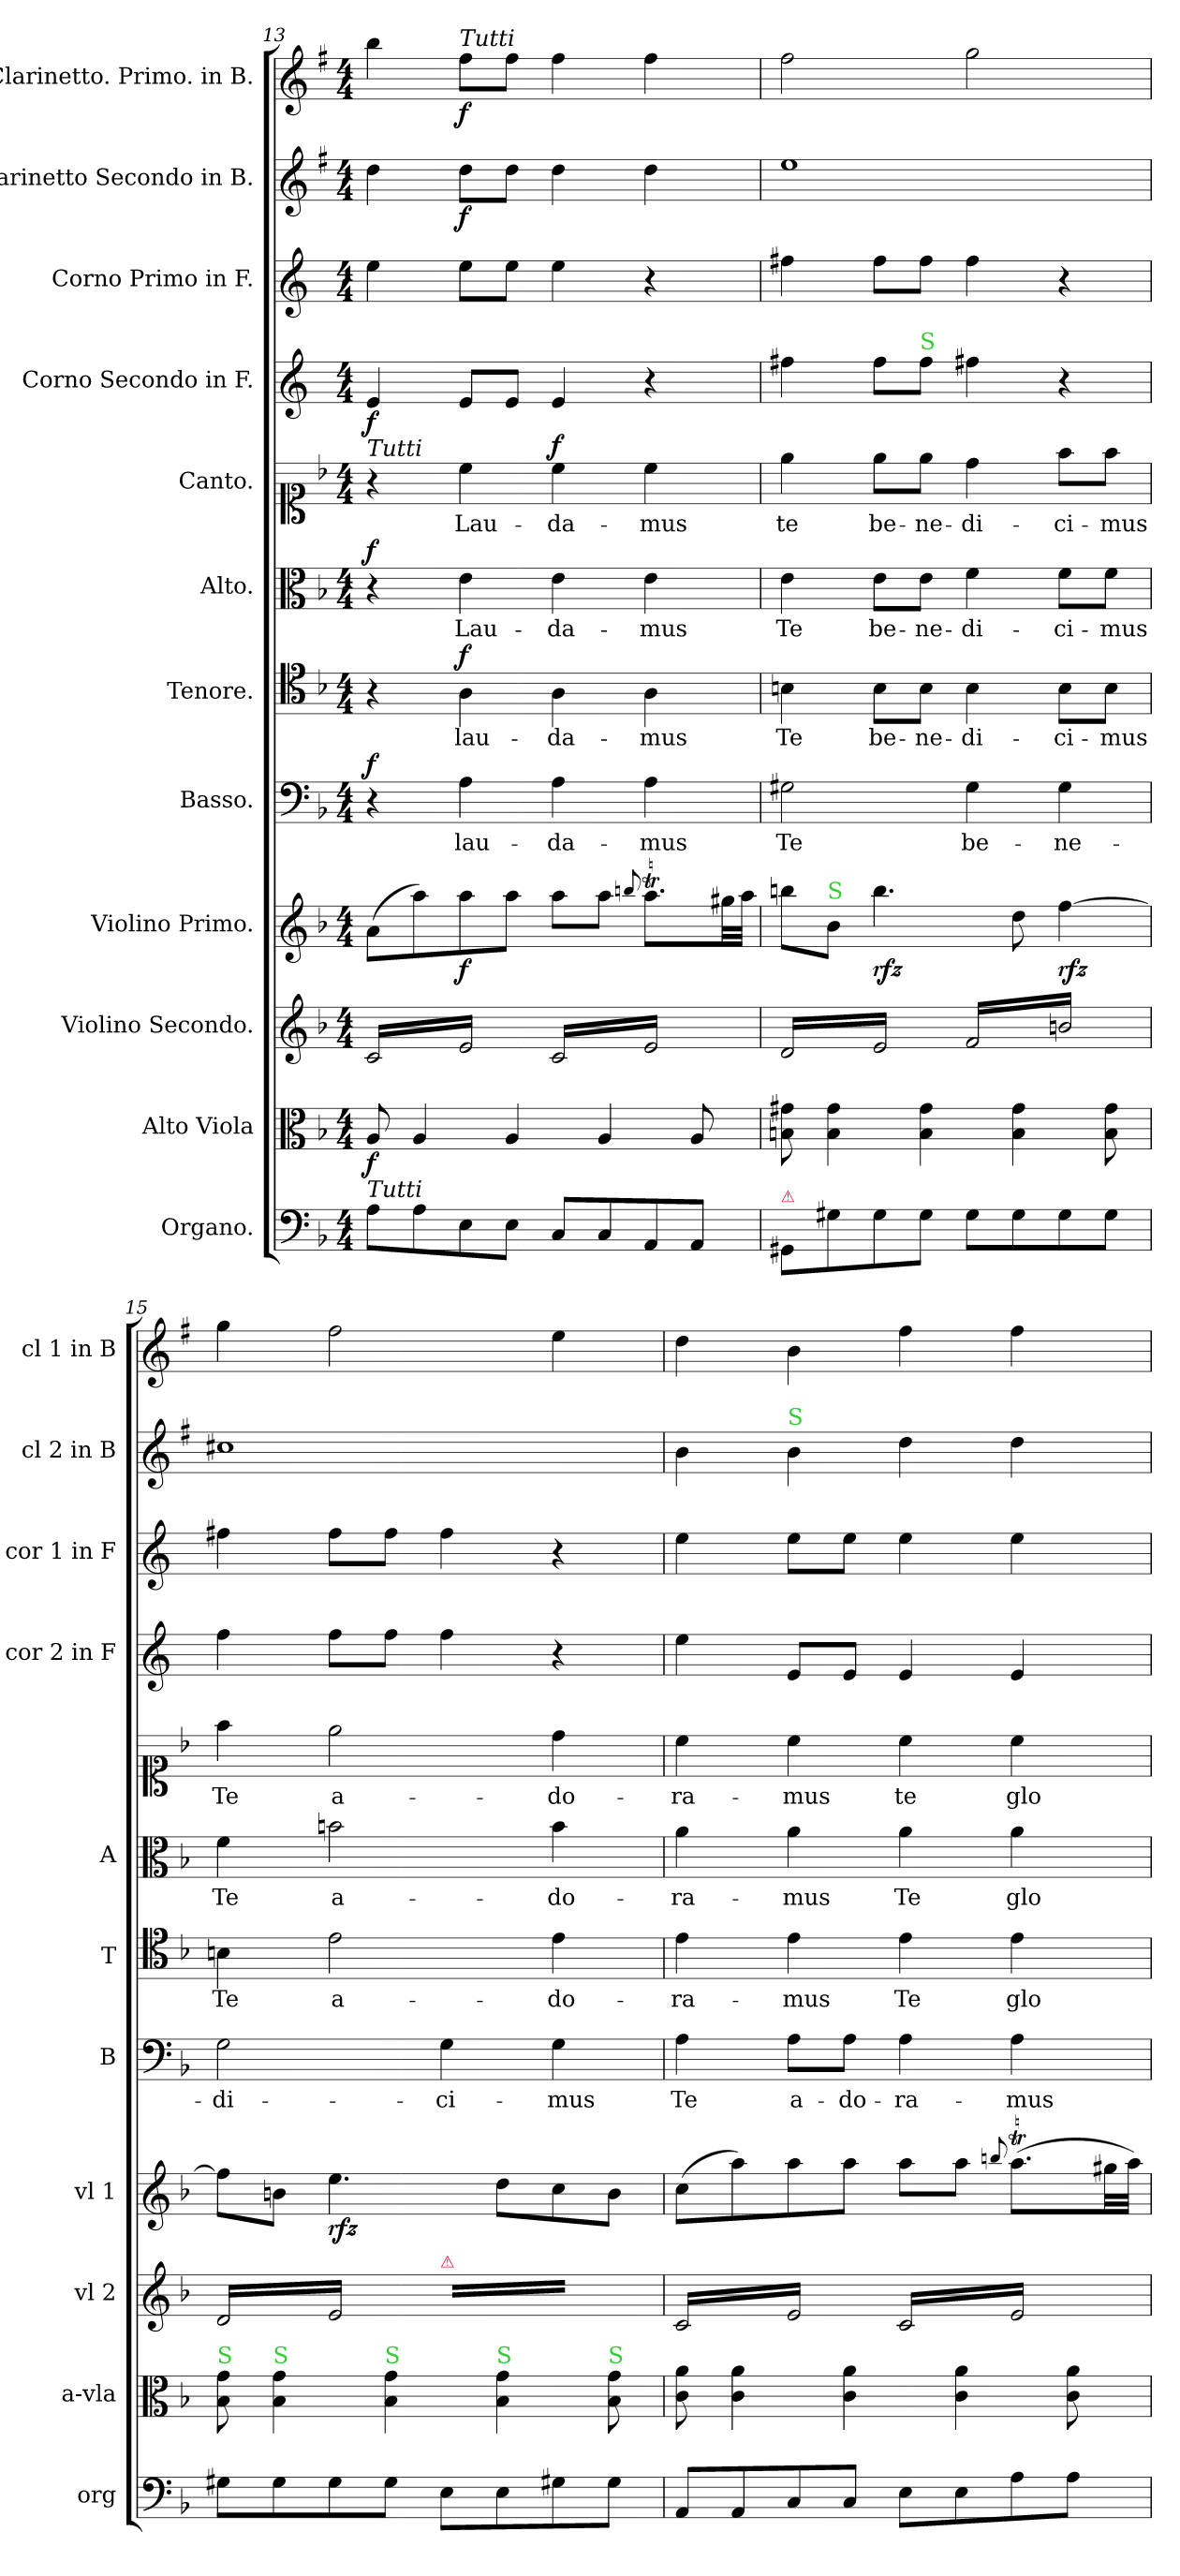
**kern	**kern	**dynam	**kern	**kern	**dynam	**kern	**text	**dynam	**kern	**text	**dynam	**kern	**text	**dynam	**kern	**text	**dynam	**kern	**dynam	**kern	**kern	**dynam	**kern	**dynam
*part12	*part11	*part11	*part10	*part9	*part9	*part8	*part8	*part8	*part7	*part7	*part7	*part6	*part6	*part6	*part5	*part5	*part5	*part4	*part4	*part3	*part2	*part2	*part1	*part1
*staff12	*staff11	*staff11	*staff10	*staff9	*staff9	*staff8	*staff8	*staff8	*staff7	*staff7	*staff7	*staff6	*staff6	*staff6	*staff5	*staff5	*staff5	*staff4	*staff4	*staff3	*staff2	*staff2	*staff1	*staff1
*I"Organo.	*I"Alto Viola	*	*I"Violino Secondo.	*I"Violino Primo.	*	*I"Basso.	*	*	*I"Tenore.	*	*	*I"Alto.	*	*	*I"Canto.	*	*	*I"Corno Secondo in F.	*	*I"Corno Primo in F.	*I"Clarinetto Secondo in B.	*	*I"Clarinetto. Primo. in B.	*
*I'org	*I'a-vla	*	*I'vl 2	*I'vl 1	*	*I'B	*	*	*I'T	*	*	*I'A	*	*	*	*	*	*I'cor 2 in F	*	*I'cor 1 in F	*I'cl 2 in B	*	*I'cl 1 in B	*
*clefF4	*clefC3	*	*clefG2	*clefG2	*	*clefF4	*	*	*clefC4	*	*	*clefC3	*	*	*clefC1	*	*	*clefG2	*	*clefG2	*clefG2	*	*clefG2	*
*	*	*	*	*	*	*	*	*	*	*	*	*	*	*	*	*	*	*ITrd4c7	*	*ITrd4c7	*ITrd1c2	*	*ITrd1c2	*
*k[b-]	*k[b-]	*	*k[b-]	*k[b-]	*	*k[b-]	*	*	*k[b-]	*	*	*k[b-]	*	*	*k[b-]	*	*	*k[b-]	*	*k[b-]	*k[b-]	*	*k[b-]	*
*F:	*F:	*	*F:	*F:	*	*F:	*	*	*F:	*	*	*F:	*	*	*F:	*	*	*F:	*	*F:	*F:	*	*F:	*
*M4/4	*M4/4	*	*M4/4	*M4/4	*	*M4/4	*	*	*M4/4	*	*	*M4/4	*	*	*M4/4	*	*	*M4/4	*	*M4/4	*M4/4	*	*M4/4	*
=13	=13	=13	=13	=13	=13	=13	=13	=13	=13	=13	=13	=13	=13	=13	=13	=13	=13	=13	=13	=13	=13	=13	=13	=13
!	!	!	!	!	!	!	!	!	!	!	!	!	!	!	!LO:TX:a:i:t=Tutti	!	!	!	!	!	!	!	!	!
!LO:TX:a:i:t=Tutti	!	!	!	!	!	!	!	!	!	!	!	!	!	!	!	!	!	!	!	!	!	!	!	!
!	!	!	!	!	!	!	!	!LO:DY:a	!	!	!	!	!	!LO:DY:a	!	!	!	!	!	!	!	!	!	!
*	*	*	*tremolo	*	*	*	*	*	*	*	*	*	*	*	*	*	*	*	*	*	*	*	*	*
8A\L	8A/	f	(16c/LL	(8a\L	.	4r	.	f	4r	.	.	4r	.	f	4r	.	.	4A/	f	4a\	4cc\	.	4aa\	.
.	.	.	16e/)	.	.	.	.	.	.	.	.	.	.	.	.	.	.	.	.	.	.	.	.	.
8A\	4A/	.	16c/	8aa\)	.	.	.	.	.	.	.	.	.	.	.	.	.	.	.	.	.	.	.	.
.	.	.	16e/)	.	.	.	.	.	.	.	.	.	.	.	.	.	.	.	.	.	.	.	.	.
!	!	!	!	!	!	!	!	!	!	!	!	!	!	!	!	!	!	!	!	!	!	!	!LO:TX:a:i:t=Tutti	!
!	!	!	!	!	!LO:DY:b	!	!	!	!	!	!LO:DY:a	!	!	!	!	!	!	!	!	!	!	!	!	!
8E\	.	.	16c/	8aa\	f	4A\	lau-	.	4A\	lau-	f	4e\	Lau-	.	4cc\	Lau-	.	8A/L	.	8a\L	8cc\L	f	8ee\L	f
.	.	.	16e/)	.	.	.	.	.	.	.	.	.	.	.	.	.	.	.	.	.	.	.	.	.
8E\J	4A/	.	16c/	8aa\J	.	.	.	.	.	.	.	.	.	.	.	.	.	8A/J	.	8a\J	8cc\J	.	8ee\J	.
.	.	.	16e/)JJ	.	.	.	.	.	.	.	.	.	.	.	.	.	.	.	.	.	.	.	.	.
!	!	!	!	!	!	!	!	!	!	!	!	!	!	!	!	!	!LO:DY:a	!	!	!	!	!	!	!
8C/L	.	.	(16c/LL	8aa\L	.	4A\	-da-	.	4A\	-da-	.	4e\	-da-	.	4cc\	-da-	f	4A/	.	4a\	4cc\	.	4ee\	.
.	.	.	16e/)	.	.	.	.	.	.	.	.	.	.	.	.	.	.	.	.	.	.	.	.	.
8C/	4A/	.	16c/	8aa\J	.	.	.	.	.	.	.	.	.	.	.	.	.	.	.	.	.	.	.	.
.	.	.	16e/)	.	.	.	.	.	.	.	.	.	.	.	.	.	.	.	.	.	.	.	.	.
.	.	.	.	8qqbbn/	.	.	.	.	.	.	.	.	.	.	.	.	.	.	.	.	.	.	.	.
8AA/	.	.	16c/	8.aaT\L	.	4A\	-mus	.	4A\	-mus	.	4e\	-mus	.	4cc\	-mus	.	4r	.	4r	4cc\	.	4ee\	.
.	.	.	16e/)	.	.	.	.	.	.	.	.	.	.	.	.	.	.	.	.	.	.	.	.	.
8AA/J	8A/	.	16c/	.	.	.	.	.	.	.	.	.	.	.	.	.	.	.	.	.	.	.	.	.
.	.	.	16e/)JJ	32gg#X\LL	.	.	.	.	.	.	.	.	.	.	.	.	.	.	.	.	.	.	.	.
.	.	.	.	32aa\JJJ	.	.	.	.	.	.	.	.	.	.	.	.	.	.	.	.	.	.	.	.
=14	=14	=14	=14	=14	=14	=14	=14	=14	=14	=14	=14	=14	=14	=14	=14	=14	=14	=14	=14	=14	=14	=14	=14	=14
!LO:TX:a:color=crimson:t=⚠	!	!	!	!	!	!	!	!	!	!	!	!	!	!	!	!	!	!	!	!	!	!	!	!
8GG#X/L	8Bn\ 8g#X\	.	16d/LL	8bbn\L	.	2G#X\	Te	.	4Bn\	Te	.	4e\	Te	.	4ee\	te	.	4bn\	.	4bn\	1dd	.	2ee\	.
.	.	.	16e/	.	.	.	.	.	.	.	.	.	.	.	.	.	.	.	.	.	.	.	.	.
!	!	!	!	!LO:TX:a:color=limegreen:t=S	!	!	!	!	!	!	!	!	!	!	!	!	!	!	!	!	!	!	!	!
8G#X\	4B\ 4g#\	.	16d/	8b-\J	.	.	.	.	.	.	.	.	.	.	.	.	.	.	.	.	.	.	.	.
.	.	.	16e/	.	.	.	.	.	.	.	.	.	.	.	.	.	.	.	.	.	.	.	.	.
!	!	!	!	!	!LO:DY:b	!	!	!	!	!	!	!	!	!	!	!	!	!	!	!	!	!	!	!
8G#\	.	.	16d/	4.bb\	rfz	.	.	.	8B\L	be-	.	8e\L	be-	.	8ee\L	be-	.	8b\L	.	8b\L	.	.	.	.
.	.	.	16e/	.	.	.	.	.	.	.	.	.	.	.	.	.	.	.	.	.	.	.	.	.
!	!	!	!	!	!	!	!	!	!	!	!	!	!	!	!	!	!	!LO:TX:a:color=limegreen:t=S	!	!	!	!	!	!
8G#\J	4B\ 4g#\	.	16d/	.	.	.	.	.	8B\J	-ne-	.	8e\J	-ne-	.	8ee\J	-ne-	.	8b\J	.	8b\J	.	.	.	.
.	.	.	16e/JJ	.	.	.	.	.	.	.	.	.	.	.	.	.	.	.	.	.	.	.	.	.
8G#\L	.	.	16f/LL	.	.	4G#\	be-	.	4B\	-di-	.	4f\	-di-	.	4dd\	-di-	.	4bn\	.	4b\	.	.	2ff\	.
.	.	.	16bn/	.	.	.	.	.	.	.	.	.	.	.	.	.	.	.	.	.	.	.	.	.
8G#\	4B\ 4g#\	.	16f/	8dd\	.	.	.	.	.	.	.	.	.	.	.	.	.	.	.	.	.	.	.	.
.	.	.	16bn/	.	.	.	.	.	.	.	.	.	.	.	.	.	.	.	.	.	.	.	.	.
!	!	!	!	!	!LO:DY:b	!	!	!	!	!	!	!	!	!	!	!	!	!	!	!	!	!	!	!
8G#\	.	.	16f/	[4ff\	rfz	4G#\	-ne-	.	8B\L	-ci-	.	8f\L	-ci-	.	8ff\L	-ci-	.	4r	.	4r	.	.	.	.
.	.	.	16bn/	.	.	.	.	.	.	.	.	.	.	.	.	.	.	.	.	.	.	.	.	.
8G#\J	8B\ 8g#\	.	16f/	.	.	.	.	.	8B\J	-mus	.	8f\J	-mus	.	8ff\J	-mus	.	.	.	.	.	.	.	.
.	.	.	16bn/JJ	.	.	.	.	.	.	.	.	.	.	.	.	.	.	.	.	.	.	.	.	.
=15	=15	=15	=15	=15	=15	=15	=15	=15	=15	=15	=15	=15	=15	=15	=15	=15	=15	=15	=15	=15	=15	=15	=15	=15
!	!LO:TX:a:color=limegreen:t=S	!	!	!	!	!	!	!	!	!	!	!	!	!	!	!	!	!	!	!	!	!	!	!
8G#X\L	8B-\ 8g\	.	16d/LL	8ff\L]	.	2G\	-di-	.	4Bn\	Te	.	4f\	Te	.	4ff\	Te	.	4b-\	.	4bn\	1bn	.	4ff\	.
.	.	.	16e/	.	.	.	.	.	.	.	.	.	.	.	.	.	.	.	.	.	.	.	.	.
!	!LO:TX:a:color=limegreen:t=S	!	!	!	!	!	!	!	!	!	!	!	!	!	!	!	!	!	!	!	!	!	!	!
8G#\	4B-\ 4g\	.	16d/	8bn\J	.	.	.	.	.	.	.	.	.	.	.	.	.	.	.	.	.	.	.	.
.	.	.	16e/	.	.	.	.	.	.	.	.	.	.	.	.	.	.	.	.	.	.	.	.	.
!	!	!	!	!	!LO:DY:b	!	!	!	!	!	!	!	!	!	!	!	!	!	!	!	!	!	!	!
8G#\	.	.	16d/	4.ee\	rfz	.	.	.	2e\	a-	.	2bn\	a-	.	2ee\	a-	.	8b-\L	.	8b\L	.	.	2ee\	.
.	.	.	16e/	.	.	.	.	.	.	.	.	.	.	.	.	.	.	.	.	.	.	.	.	.
!	!LO:TX:a:color=limegreen:t=S	!	!	!	!	!	!	!	!	!	!	!	!	!	!	!	!	!	!	!	!	!	!	!
8G#\J	4B-\ 4g\	.	16d/	.	.	.	.	.	.	.	.	.	.	.	.	.	.	8b-\J	.	8b\J	.	.	.	.
.	.	.	16e/JJ	.	.	.	.	.	.	.	.	.	.	.	.	.	.	.	.	.	.	.	.	.
!	!	!	!LO:TX:a:color=crimson:t=⚠	!	!	!	!	!	!	!	!	!	!	!	!	!	!	!	!	!	!	!	!	!
8E\L	.	.	16d/yyLL	.	.	4G\	-ci-	.	.	.	.	.	.	.	.	.	.	4b-\	.	4b\	.	.	.	.
.	.	.	16e/yy	.	.	.	.	.	.	.	.	.	.	.	.	.	.	.	.	.	.	.	.	.
!	!LO:TX:a:color=limegreen:t=S	!	!	!	!	!	!	!	!	!	!	!	!	!	!	!	!	!	!	!	!	!	!	!
8E\	4B-\ 4g\	.	16d/yy	8dd\L	.	.	.	.	.	.	.	.	.	.	.	.	.	.	.	.	.	.	.	.
.	.	.	16e/yy	.	.	.	.	.	.	.	.	.	.	.	.	.	.	.	.	.	.	.	.	.
8G#X\	.	.	16d/yy	8cc\	.	4G\	-mus	.	4e\	-do-	.	4b\	-do-	.	4dd\	-do-	.	4r	.	4r	.	.	4dd\	.
.	.	.	16e/yy	.	.	.	.	.	.	.	.	.	.	.	.	.	.	.	.	.	.	.	.	.
!	!LO:TX:a:color=limegreen:t=S	!	!	!	!	!	!	!	!	!	!	!	!	!	!	!	!	!	!	!	!	!	!	!
8G#\J	8B-\ 8g\	.	16d/yy	8b\J	.	.	.	.	.	.	.	.	.	.	.	.	.	.	.	.	.	.	.	.
.	.	.	16e/yyJJ	.	.	.	.	.	.	.	.	.	.	.	.	.	.	.	.	.	.	.	.	.
=16	=16	=16	=16	=16	=16	=16	=16	=16	=16	=16	=16	=16	=16	=16	=16	=16	=16	=16	=16	=16	=16	=16	=16	=16
8AA/L	8c\ 8a\	.	16c/LL	(8cc\L	.	4A\	Te	.	4e\	-ra-	.	4a\	-ra-	.	4cc\	-ra-	.	4a\	.	4a\	4a\	.	4cc\	.
.	.	.	16e/	.	.	.	.	.	.	.	.	.	.	.	.	.	.	.	.	.	.	.	.	.
8AA/	4c\ 4a\	.	16c/	8aa\)	.	.	.	.	.	.	.	.	.	.	.	.	.	.	.	.	.	.	.	.
.	.	.	16e/	.	.	.	.	.	.	.	.	.	.	.	.	.	.	.	.	.	.	.	.	.
!	!	!	!	!	!	!	!	!	!	!	!	!	!	!	!	!	!	!	!	!	!LO:TX:a:color=limegreen:t=S	!	!	!
8C/	.	.	16c/	8aa\	.	8A\L	a-	.	4e\	-mus	.	4a\	-mus	.	4cc\	-mus	.	8A/L	.	8a\L	4a\	.	4a\	.
.	.	.	16e/	.	.	.	.	.	.	.	.	.	.	.	.	.	.	.	.	.	.	.	.	.
8C/J	4c\ 4a\	.	16c/	8aa\J	.	8A\J	-do-	.	.	.	.	.	.	.	.	.	.	8A/J	.	8a\J	.	.	.	.
.	.	.	16e/JJ	.	.	.	.	.	.	.	.	.	.	.	.	.	.	.	.	.	.	.	.	.
8E\L	.	.	16c/LL	8aa\L	.	4A\	-ra-	.	4e\	Te	.	4a\	Te	.	4cc\	te	.	4A/	.	4a\	4cc\	.	4ee\	.
.	.	.	16e/	.	.	.	.	.	.	.	.	.	.	.	.	.	.	.	.	.	.	.	.	.
8E\	4c\ 4a\	.	16c/	8aa\J	.	.	.	.	.	.	.	.	.	.	.	.	.	.	.	.	.	.	.	.
.	.	.	16e/	.	.	.	.	.	.	.	.	.	.	.	.	.	.	.	.	.	.	.	.	.
.	.	.	.	8qqbbn/	.	.	.	.	.	.	.	.	.	.	.	.	.	.	.	.	.	.	.	.
8A\	.	.	16c/	(8.aaT\L	.	4A\	-mus	.	4e\	glo-	.	4a\	glo-	.	4cc\	glo-	.	4A/	.	4a\	4cc\	.	4ee\	.
.	.	.	16e/	.	.	.	.	.	.	.	.	.	.	.	.	.	.	.	.	.	.	.	.	.
8A\J	8c\ 8a\	.	16c/	.	.	.	.	.	.	.	.	.	.	.	.	.	.	.	.	.	.	.	.	.
.	.	.	16e/JJ	32gg#X\LL	.	.	.	.	.	.	.	.	.	.	.	.	.	.	.	.	.	.	.	.
*	*	*	*Xtremolo	*	*	*	*	*	*	*	*	*	*	*	*	*	*	*	*	*	*	*	*	*
.	.	.	.	32aa\JJJ)	.	.	.	.	.	.	.	.	.	.	.	.	.	.	.	.	.	.	.	.
.	.	.	.	.	.	.	.	.	.	.	.	.	.	.	.	.	.	.	.	.	.	.	.	.
.	.	.	.	.	.	.	.	.	.	.	.	.	.	.	.	.	.	.	.	.	.	.	.	.
.	.	.	.	.	.	.	.	.	.	.	.	.	.	.	.	.	.	.	.	.	.	.	.	.
.	.	.	.	.	.	.	.	.	.	.	.	.	.	.	.	.	.	.	.	.	.	.	.	.
=	=	=	=	=	=	=	=	=	=	=	=	=	=	=	=	=	=	=	=	=	=	=	=	=
*-	*-	*-	*-	*-	*-	*-	*-	*-	*-	*-	*-	*-	*-	*-	*-	*-	*-	*-	*-	*-	*-	*-	*-	*-
